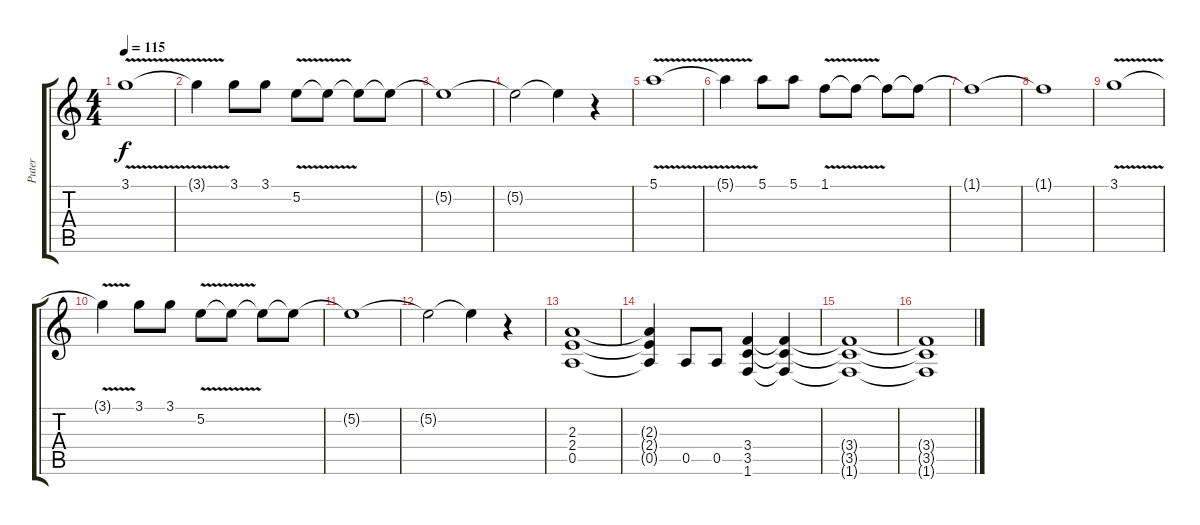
\track ("Puter" "Puter") {instrument distortionguitar}
\staff {score tabs}
\tuning (E4 B3 G3 D3 A2 E2) {hide}
\ts (4 4)
\tempo 115
\clef g2
\ks c
3.1{v}.1{dy f} |
3.1{t}.4 3.1.8 3.1.8 5.2{v}.8 5.2{t}.8 5.2{t}.8 5.2{t}.8 |
5.2{t}.1 |
5.2{t}.2 5.2{t}.4 r.4 |
5.1{v}.1 |
5.1{t}.4 5.1.8 5.1.8 1.1{v}.8 1.1{t}.8 1.1{t}.8 1.1{t}.8 |
1.1{t}.1 |
1.1{t}.1 |
3.1{v}.1 |
3.1{t}.4 3.1.8 3.1.8 5.2{v}.8 5.2{t}.8 5.2{t}.8 5.2{t}.8 |
5.2{t}.1 |
5.2{t}.2 5.2{t}.4 r.4 |
(2.3 2.4 0.5).1 |
(2.3{t} 2.4{t} 0.5{t}).4 0.5.8 0.5.8 (3.4 3.5 1.6).4 (3.4{t} 3.5{t} 1.6{t}).4 |
(3.4{t} 3.5{t} 1.6{t}).1 |
(3.4{t} 3.5{t} 1.6{t}).1
